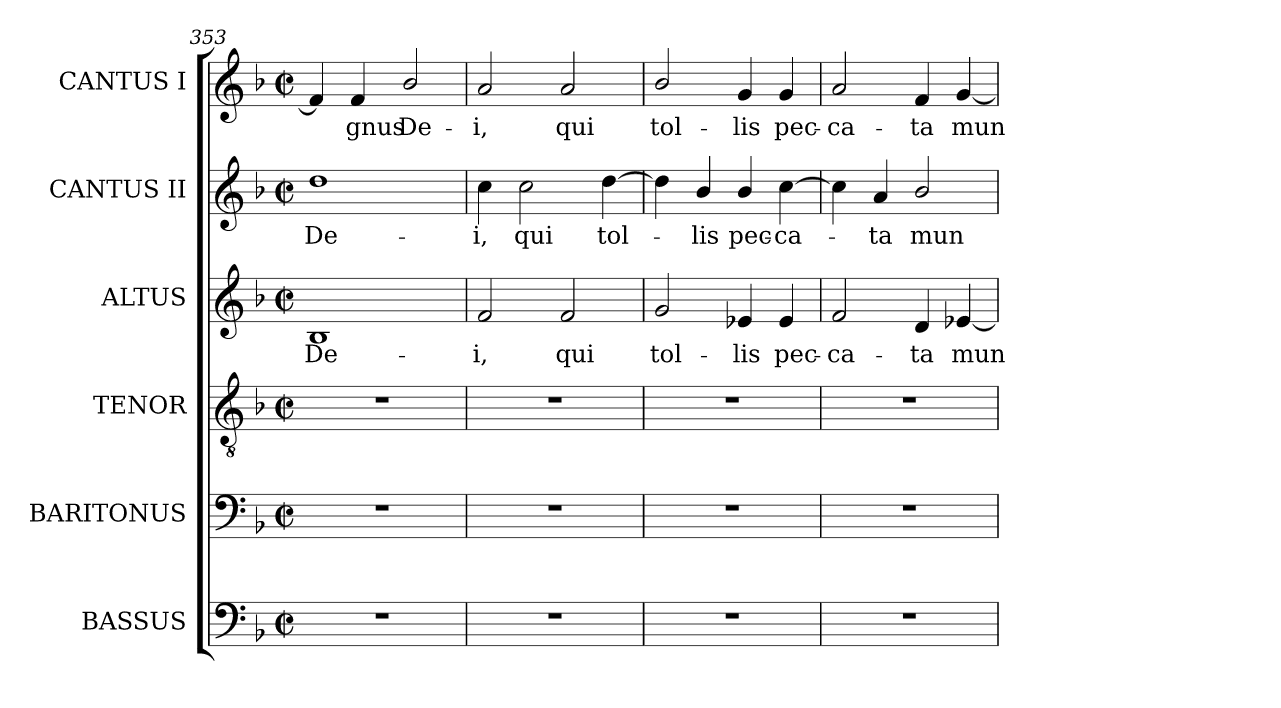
**kern	**kern	**kern	**kern	**text	**kern	**text	**kern	**text
*part6	*part5	*part4	*part3	*part3	*part2	*part2	*part1	*part1
*staff6	*staff5	*staff4	*staff3	*staff3	*staff2	*staff2	*staff1	*staff1
*I"BASSUS	*I"BARITONUS	*I"TENOR	*I"ALTUS	*	*I"CANTUS II	*	*I"CANTUS I	*
*I'B.	*I'Bar.	*I'T.	*I'A.	*	*	*	*	*
*clefF4	*clefF4	*clefGv2	*clefG2	*	*clefG2	*	*clefG2	*
*	*	*ITrd7c12	*	*	*	*	*	*
*k[b-]	*k[b-]	*k[b-]	*k[b-]	*	*k[b-]	*	*k[b-]	*
*F:	*F:	*F:	*F:	*	*F:	*	*F:	*
*M2/2	*M2/2	*M2/2	*M2/2	*	*M2/2	*	*M2/2	*
*met(c|)	*met(c|)	*met(c|)	*met(c|)	*	*met(c|)	*	*met(c|)	*
=353	=353	=353	=353	=353	=353	=353	=353	=353
!	!	!	!	!LO:LY:b:color=#000000	!	!	!	!
!	!	!	!	!	!	!LO:LY:b:color=#000000	!	!
1r	1r	1r	1B-i	De-	1ddi	De-	4fi/]	.
!	!	!	!	!	!	!	!	!LO:LY:b:color=#000000
.	.	.	.	.	.	.	4fi/	-gnus
!	!	!	!	!	!	!	!	!LO:LY:b:color=#000000
.	.	.	.	.	.	.	2b-i/	De-
!!LO:LB:g=z
=354	=354	=354	=354	=354	=354	=354	=354	=354
!	!	!	!	!LO:LY:b:color=#000000	!	!	!	!
!	!	!	!	!	!	!LO:LY:b:color=#000000	!	!
!	!	!	!	!	!	!	!	!LO:LY:b:color=#000000
1r	1r	1r	2fi/	-i,	4cci\	-i,	2ai/	-i,
!	!	!	!	!	!	!LO:LY:b:color=#000000	!	!
.	.	.	.	.	2cci\	qui	.	.
!	!	!	!	!LO:LY:b:color=#000000	!	!	!	!
!	!	!	!	!	!	!	!	!LO:LY:b:color=#000000
.	.	.	2fi/	qui	.	.	2ai/	qui
!	!	!	!	!	!	!LO:LY:b:color=#000000	!	!
.	.	.	.	.	[4ddi\	tol-	.	.
=355	=355	=355	=355	=355	=355	=355	=355	=355
!	!	!	!	!LO:LY:b:color=#000000	!	!	!	!
!	!	!	!	!	!	!	!	!LO:LY:b:color=#000000
1r	1r	1r	2gi/	tol-	4ddi\]	.	2b-i/	tol-
!	!	!	!	!	!	!LO:LY:b:color=#000000	!	!
.	.	.	.	.	4b-i/	-lis	.	.
!	!	!	!	!LO:LY:b:color=#000000	!	!	!	!
!	!	!	!	!	!	!LO:LY:b:color=#000000	!	!
!	!	!	!	!	!	!	!	!LO:LY:b:color=#000000
.	.	.	4e-Xi/	-lis	4b-i/	pec-	4gi/	-lis
!	!	!	!	!LO:LY:b:color=#000000	!	!	!	!
!	!	!	!	!	!	!LO:LY:b:color=#000000	!	!
!	!	!	!	!	!	!	!	!LO:LY:b:color=#000000
.	.	.	4e-i/	pec-	[4cci\	-ca-	4gi/	pec-
=356	=356	=356	=356	=356	=356	=356	=356	=356
!	!	!	!	!LO:LY:b:color=#000000	!	!	!	!
!	!	!	!	!	!	!	!	!LO:LY:b:color=#000000
1r	1r	1r	2fi/	-ca-	4cci\]	.	2ai/	-ca-
!	!	!	!	!	!	!LO:LY:b:color=#000000	!	!
.	.	.	.	.	4ai/	-ta	.	.
!	!	!	!	!LO:LY:b:color=#000000	!	!	!	!
!	!	!	!	!	!	!LO:LY:b:color=#000000	!	!
!	!	!	!	!	!	!	!	!LO:LY:b:color=#000000
.	.	.	4di/	-ta	2b-i/	mun-	4fi/	-ta
!	!	!	!	!LO:LY:b:color=#000000	!	!	!	!
!	!	!	!	!	!	!	!	!LO:LY:b:color=#000000
.	.	.	[4e-Xi/	mun-	.	.	[4gi/	mun-
=	=	=	=	=	=	=	=	=
*-	*-	*-	*-	*-	*-	*-	*-	*-
